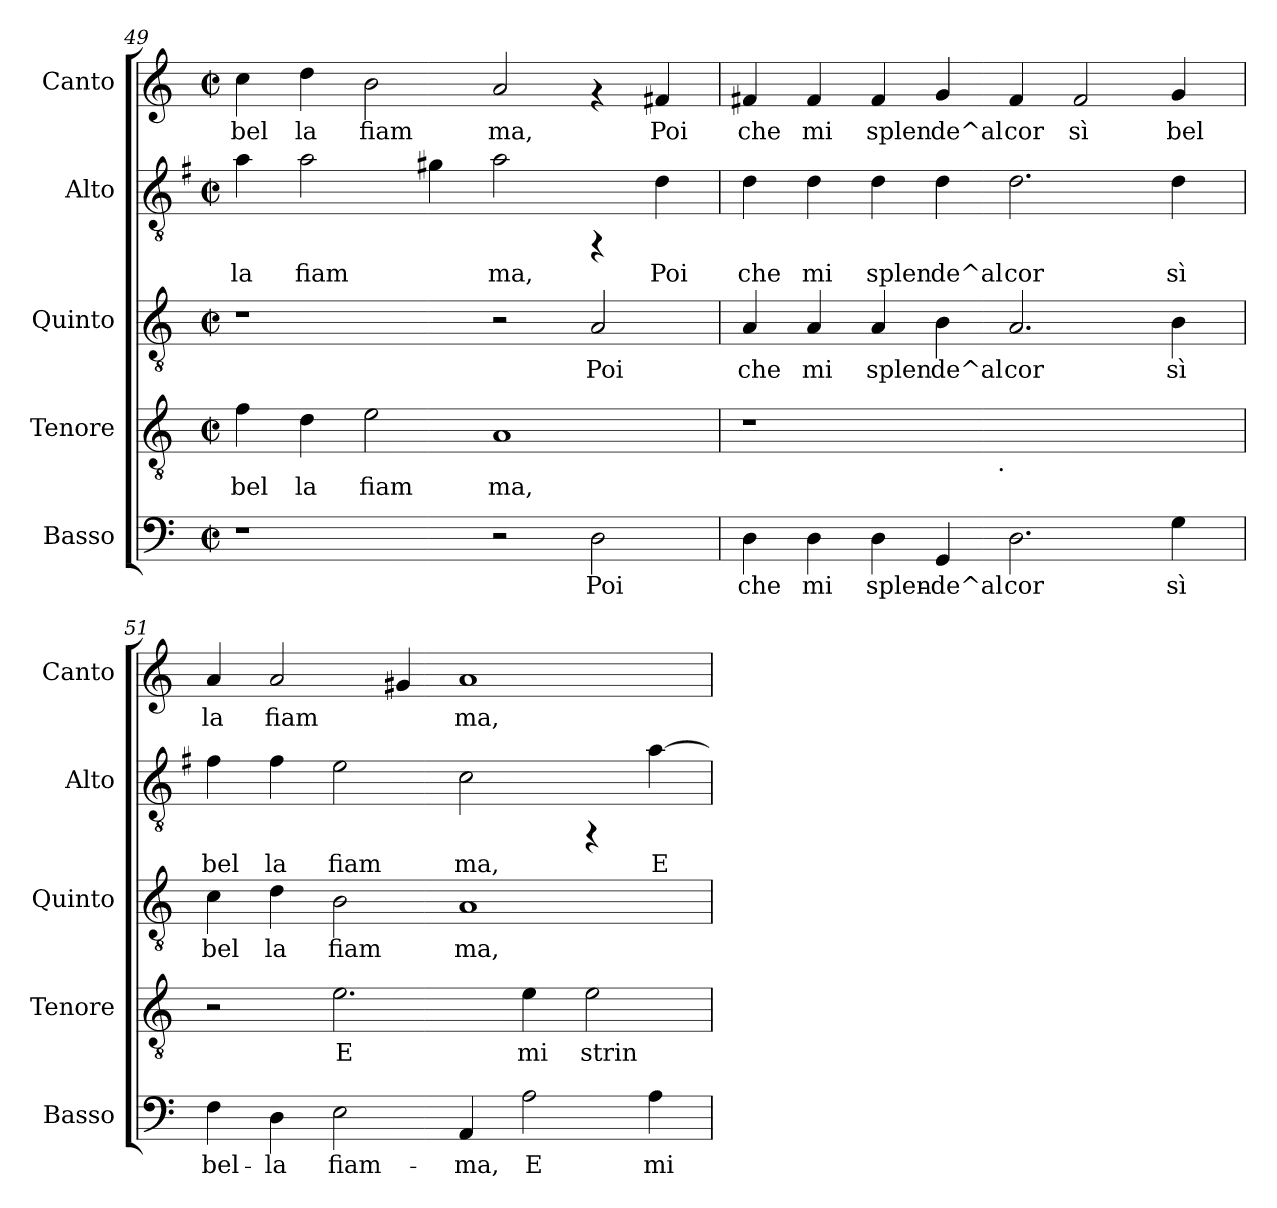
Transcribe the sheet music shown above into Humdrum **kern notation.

**kern	**text	**kern	**text	**kern	**text	**kern	**text	**kern	**text
*part5	*part5	*part4	*part4	*part3	*part3	*part2	*part2	*part1	*part1
*staff5	*staff5	*staff4	*staff4	*staff3	*staff3	*staff2	*staff2	*staff1	*staff1
*I"Basso	*	*I"Tenore	*	*I"Quinto	*	*I"Alto	*	*I"Canto	*
*I'Basso	*	*I'Tenore	*	*I'Quinto	*	*I'Alto	*	*I'Canto	*
*clefF4	*	*clefGv2	*	*clefGv2	*	*clefGv2	*	*clefG2	*
*	*	*	*	*	*	*ITrd-3c-5	*	*	*
*k[]	*	*k[]	*	*k[]	*	*k[]	*	*k[]	*
*C:	*	*C:	*	*C:	*	*C:	*	*C:	*
*M2/2	*	*M2/2	*	*M2/2	*	*M2/2	*	*M2/2	*
*met(c|)	*	*met(c|)	*	*met(c|)	*	*met(c|)	*	*met(c|)	*
=49	=49	=49	=49	=49	=49	=49	=49	=49	=49
!	!	!	!LO:LY:b:cj	!	!	!	!LO:LY:b:cj	!	!LO:LY:b:cj
1r	.	4f\	bel	1r	.	4dd\	la	4cc\	bel
!	!	!	!LO:LY:b:cj	!	!	!	!LO:LY:b:cj	!	!LO:LY:b:cj
.	.	4d\	la	.	.	2dd\	fiam	4dd\	la
!	!	!	!LO:LY:b:cj	!	!	!	!	!	!LO:LY:b:cj
.	.	2e\	fiam	.	.	.	.	2b\	fiam
!	!	!	!	!	!	!	!LO:LY:b:cj	!	!
.	.	.	.	.	.	4cc#\	.	.	.
!	!	!	!LO:LY:b:cj	!	!	!	!LO:LY:b:cj	!	!LO:LY:b:cj
2r	.	1A	ma,	2r	.	2dd\	ma,	2a/	ma,
!	!LO:LY:b:cj	!	!	!	!LO:LY:b:cj	!	!	!	!
2D\	Poi	.	.	2A/	Poi	4rFF	.	4rf	.
!	!	!	!	!	!	!	!LO:LY:b:cj	!	!LO:LY:b:cj
.	.	.	.	.	.	4g\	Poi	4f#X/	Poi
!!LO:PB:g=z
=50	=50	=50	=50	=50	=50	=50	=50	=50	=50
!	!LO:LY:b:cj	!	!	!	!LO:LY:b:cj	!	!LO:LY:b:cj	!	!LO:LY:b:cj
*	*	*^	*	*	*	*	*	*	*
4D\	che	1r	2ryy	.	4A/	che	4g\	che	4f#X/	che
!	!LO:LY:b:cj	!	!	!	!	!LO:LY:b:cj	!	!LO:LY:b:cj	!	!LO:LY:b:cj
4D\	mi	.	.	.	4A/	mi	4g\	mi	4f#/	mi
!	!LO:LY:b:cj	!	!	!	!	!LO:LY:b:cj	!	!LO:LY:b:cj	!	!LO:LY:b:cj
4D\	splen-	.	4ryy	.	4A/	splen	4g\	splen	4f#/	splen
!	!LO:LY:b:cj	!	!	!	!	!LO:LY:b:cj	!	!LO:LY:b:cj	!	!LO:LY:b:cj
4GG/	-de^al	.	8...ryy	.	4B\	de^al	4g\	de^al	4g/	de^al
!	!	!	!LO:TX:b:t=.	!	!	!	!	!	!	!
.	.	.	1ryy	.	.	.	.	.	.	.
!	!LO:LY:b:cj	!	!	!	!	!LO:LY:b:cj	!	!LO:LY:b:cj	!	!LO:LY:b:cj
2.D\	cor	1ryy	.	.	2.A/	cor	2.g\	cor	4f#/	cor
!	!	!	!	!	!	!	!	!	!	!LO:LY:b:cj
.	.	.	.	.	.	.	.	.	2f#/	sì
!	!LO:LY:b:cj	!	!	!	!	!LO:LY:b:cj	!	!LO:LY:b:cj	!	!LO:LY:b:cj
4G\	sì	.	.	.	4B\	sì	4g\	sì	4g/	bel
.	.	.	64ryy	.	.	.	.	.	.	.
=51	=51	=51	=51	=51	=51	=51	=51	=51	=51	=51
!	!LO:LY:b:cj	!	!	!	!	!LO:LY:b:cj	!	!LO:LY:b:cj	!	!LO:LY:b:cj
*	*	*v	*v	*	*	*	*	*	*	*
4F\	bel-	2r	.	4c\	bel	4b\	bel	4a/	la
!	!LO:LY:b:cj	!	!	!	!LO:LY:b:cj	!	!LO:LY:b:cj	!	!LO:LY:b:cj
4D\	-la	.	.	4d\	la	4b\	la	2a/	fiam
!	!LO:LY:b:cj	!	!LO:LY:b:cj	!	!LO:LY:b:cj	!	!LO:LY:b:cj	!	!
2E\	fiam-	2.e\	E	2B\	fiam	2a\	fiam	.	.
!	!	!	!	!	!	!	!	!	!LO:LY:b:cj
.	.	.	.	.	.	.	.	4g#/	.
!	!LO:LY:b:cj	!	!	!	!LO:LY:b:cj	!	!LO:LY:b:cj	!	!LO:LY:b:cj
4AA/	-ma,	.	.	1A	ma,	2f\	ma,	1a	ma,
!	!LO:LY:b:cj	!	!LO:LY:b:cj	!	!	!	!	!	!
2A\	E	4e\	mi	.	.	.	.	.	.
!	!	!	!LO:LY:b:cj	!	!	!	!	!	!
.	.	2e\	strin	.	.	4rFF	.	.	.
!	!LO:LY:b:cj	!	!	!	!	!	!LO:LY:b:cj	!	!
4A\	mi	.	.	.	.	[>4dd\	E	.	.
=	=	=	=	=	=	=	=	=	=
*-	*-	*-	*-	*-	*-	*-	*-	*-	*-
